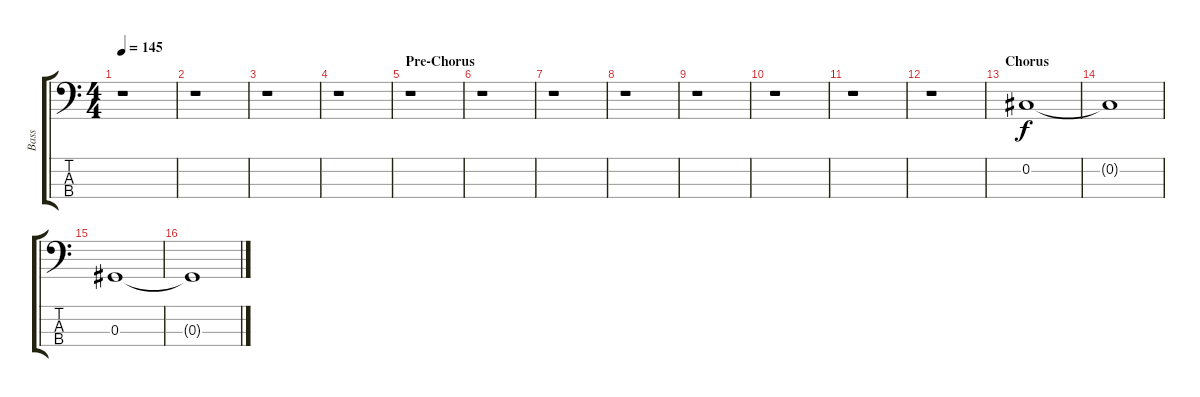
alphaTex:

\track ("Bass" "Bass") {instrument acousticbass}
\staff {score tabs}
\tuning (Gb2 Db2 Ab1 Eb1) {hide}
\ts (4 4)
\tempo 145
\clef f4
\ks c
r.1{dy f} |
r.1 |
r.1 |
r.1 |
\section ("" "Pre-Chorus")
r.1 |
r.1 |
r.1 |
r.1 |
r.1 |
r.1 |
r.1 |
r.1 |
\section ("" "Chorus")
0.2.1 |
0.2{t}.1 |
0.3.1 |
0.3{t}.1
